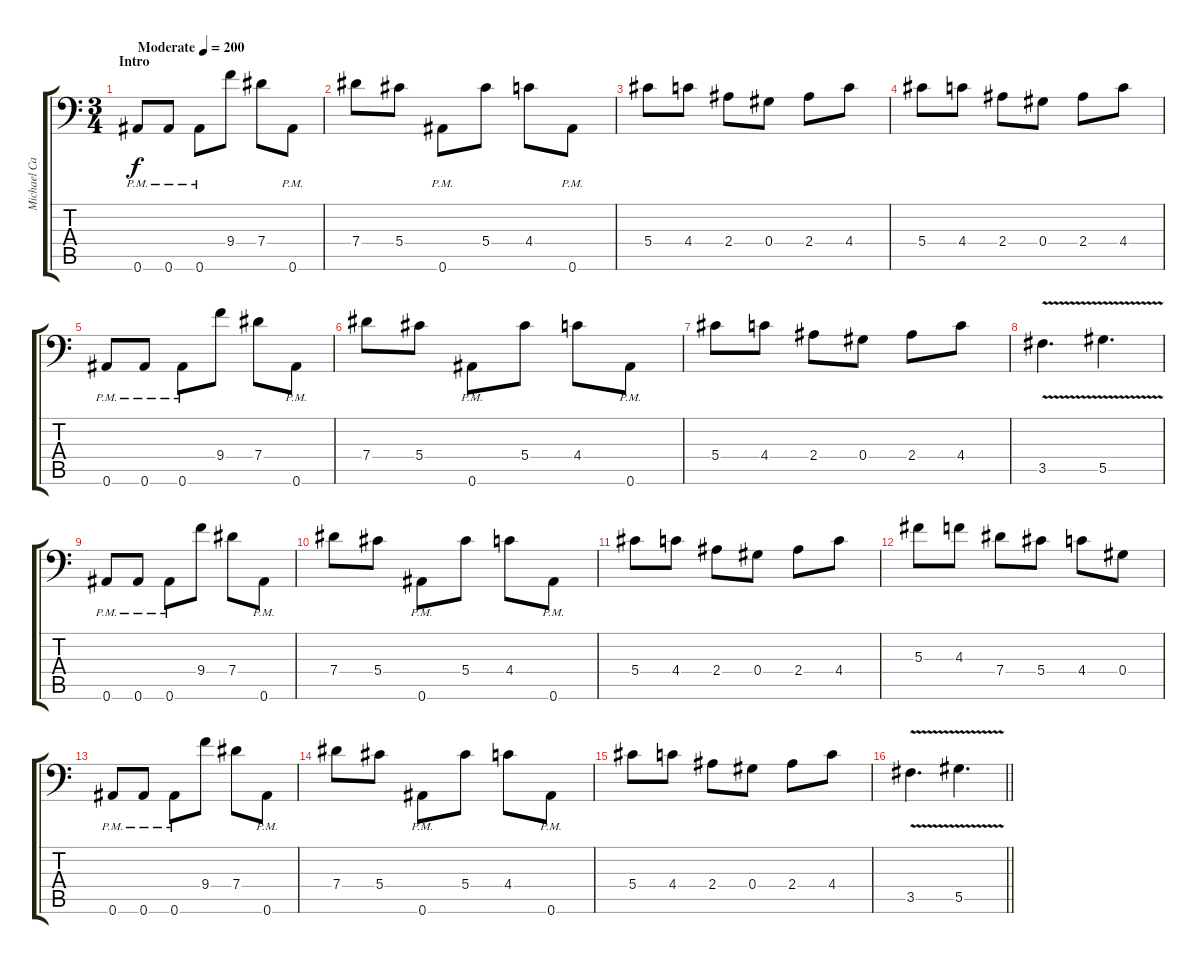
\track ("Michael Cassello" "Michael Ca") {instrument distortionguitar}
\staff {score tabs}
\tuning (Bb3 F3 Db3 Ab2 Eb2 Bb1) {hide}
\ts (3 4)
\section ("" "Intro")
\tempo (200 "Moderate")
\clef f4
\ks c
0.6{pm}.8{dy f instrument distortionguitar} 0.6{pm}.8 0.6{pm}.8 9.4.8 7.4.8 0.6{pm}.8 |
7.4.8 5.4.8 0.6{pm}.8 5.4.8 4.4.8 0.6{pm}.8 |
5.4.8 4.4.8 2.4.8 0.4.8 2.4.8 4.4.8 |
5.4.8 4.4.8 2.4.8 0.4.8 2.4.8 4.4.8 |
0.6{pm}.8 0.6{pm}.8 0.6{pm}.8 9.4.8 7.4.8 0.6{pm}.8 |
7.4.8 5.4.8 0.6{pm}.8 5.4.8 4.4.8 0.6{pm}.8 |
5.4.8 4.4.8 2.4.8 0.4.8 2.4.8 4.4.8 |
3.5{v}.4{d} 5.5{v}.4{d} |
0.6{pm}.8 0.6{pm}.8 0.6{pm}.8 9.4.8 7.4.8 0.6{pm}.8 |
7.4.8 5.4.8 0.6{pm}.8 5.4.8 4.4.8 0.6{pm}.8 |
5.4.8 4.4.8 2.4.8 0.4.8 2.4.8 4.4.8 |
5.3.8 4.3.8 7.4.8 5.4.8 4.4.8 0.4.8 |
0.6{pm}.8 0.6{pm}.8 0.6{pm}.8 9.4.8 7.4.8 0.6{pm}.8 |
7.4.8 5.4.8 0.6{pm}.8 5.4.8 4.4.8 0.6{pm}.8 |
5.4.8 4.4.8 2.4.8 0.4.8 2.4.8 4.4.8 |
\barLineRight lightlight
3.5{v}.4{d} 5.5{v}.4{d}
